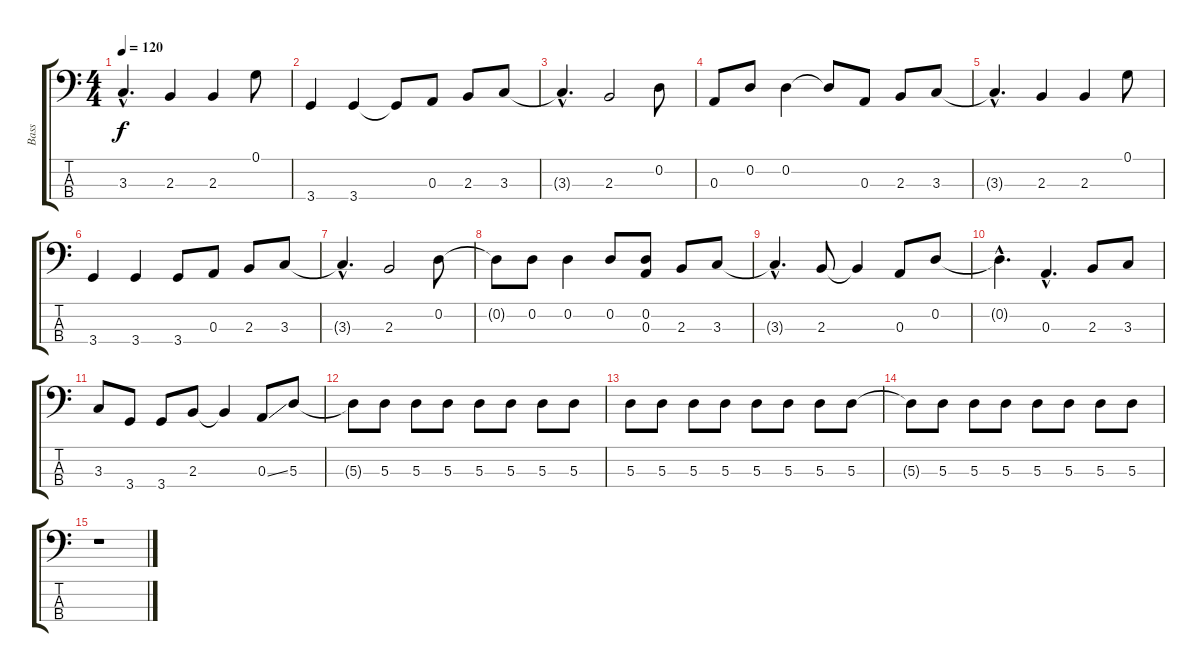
\track ("Bass" "Bass") {instrument electricbasspick}
\staff {score tabs}
\tuning (G2 D2 A1 E1) {hide}
\ts (4 4)
\tempo 120
\clef f4
\ks c
3.3{hac t}.4{d dy f} 2.3.4 2.3.4 0.1.8 |
3.4.4 3.4.4 3.4{t}.8 0.3.8 2.3.8 3.3.8 |
3.3{hac t}.4{d} 2.3.2 0.2.8 |
0.3.8 0.2.8 0.2.4 0.2{t}.8 0.3.8 2.3.8 3.3.8 |
3.3{hac t}.4{d} 2.3.4 2.3.4 0.1.8 |
3.4.4 3.4.4 3.4.8 0.3.8 2.3.8 3.3.8 |
3.3{hac t}.4{d} 2.3.2 0.2.8 |
0.2{t}.8 0.2.8 0.2.4 0.2.8 (0.2 0.3).8 2.3.8 3.3.8 |
3.3{hac t}.4{d} 2.3.8 2.3{t}.4 0.3.8 0.2.8 |
0.2{hac t}.4{d} 0.3{hac}.4{d} 2.3.8 3.3.8 |
3.3.8 3.4.8 3.4.8 2.3.8 2.3{t}.4 0.3{ss}.8 5.3.8 |
5.3{t}.8 5.3.8 5.3.8 5.3.8 5.3.8 5.3.8 5.3.8 5.3.8 |
5.3.8 5.3.8 5.3.8 5.3.8 5.3.8 5.3.8 5.3.8 5.3.8 |
5.3{t}.8 5.3.8 5.3.8 5.3.8 5.3.8 5.3.8 5.3.8 5.3.8 |
r.1
